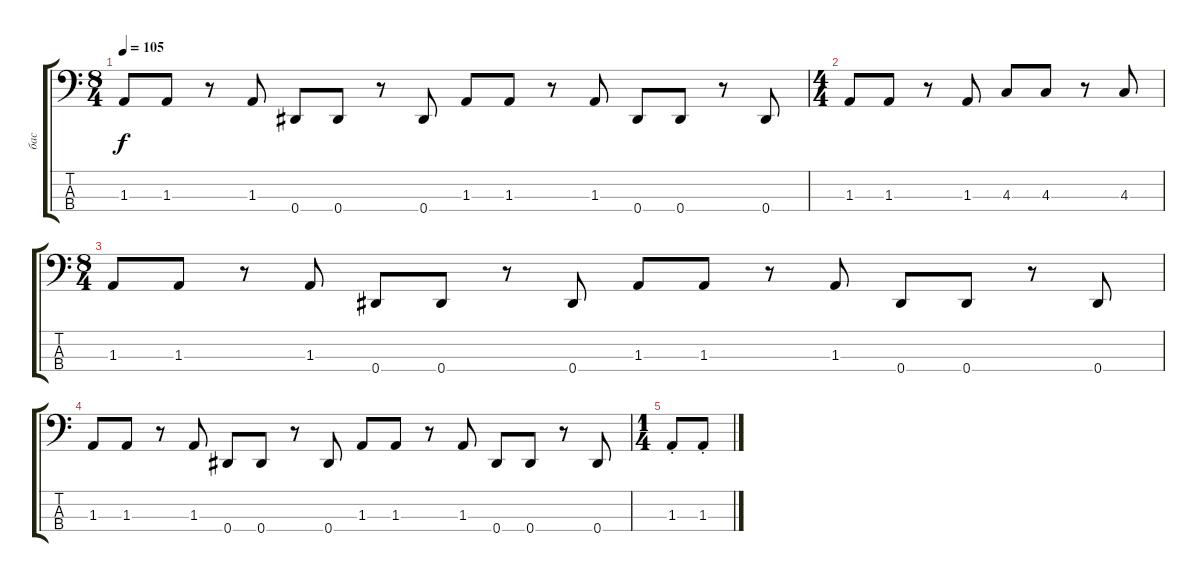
\track ("бас" "бас") {instrument electricbassfinger}
\staff {score tabs}
\tuning (Gb2 Db2 Ab1 Eb1) {hide}
\ts (8 4)
\tempo 105
\clef f4
\ks c
1.3.8{dy f} 1.3.8 r.8 1.3.8 0.4.8 0.4.8 r.8 0.4.8 1.3.8 1.3.8 r.8 1.3.8 0.4.8 0.4.8 r.8 0.4.8 |
\ts (4 4)
1.3.8 1.3.8 r.8 1.3.8 4.3.8 4.3.8 r.8 4.3.8 |
\ts (8 4)
1.3.8 1.3.8 r.8 1.3.8 0.4.8 0.4.8 r.8 0.4.8 1.3.8 1.3.8 r.8 1.3.8 0.4.8 0.4.8 r.8 0.4.8 |
1.3.8 1.3.8 r.8 1.3.8 0.4.8 0.4.8 r.8 0.4.8 1.3.8 1.3.8 r.8 1.3.8 0.4.8 0.4.8 r.8 0.4.8 |
\ts (1 4)
1.3{st}.8 1.3{st}.8
